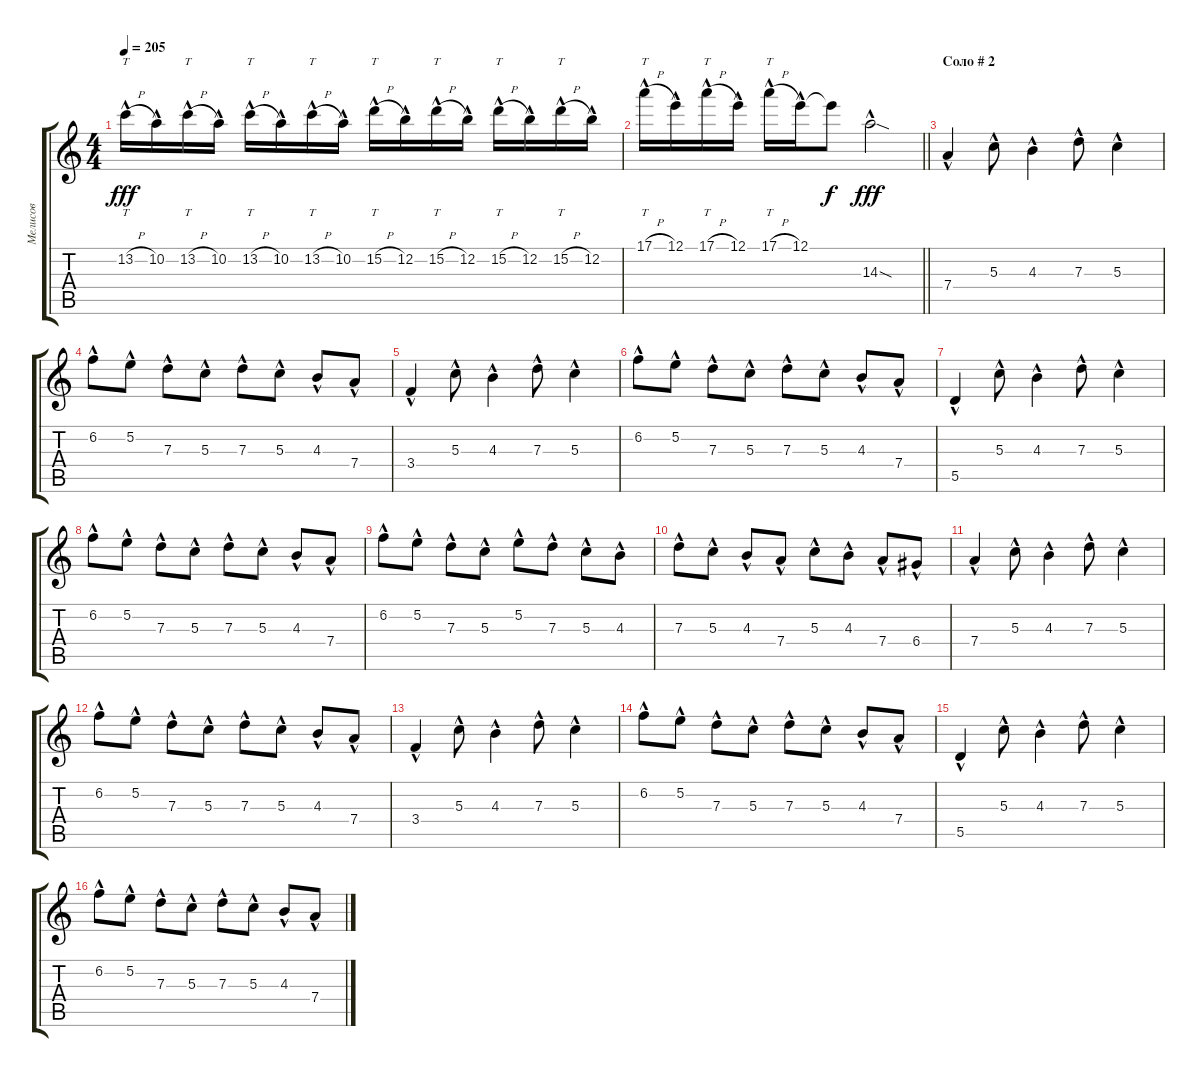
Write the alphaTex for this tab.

\track ("Мелисов" "Мелисов") {instrument overdrivenguitar}
\staff {score tabs}
\tuning (E4 B3 G3 D3 A2 E2) {hide}
\ts (4 4)
\tempo 205
\clef g2
\ks c
13.2{h hac}.16{tt dy fff} 10.2{hac}.16 13.2{h hac}.16{tt} 10.2{hac}.16 13.2{h hac}.16{tt} 10.2{hac}.16 13.2{h hac}.16{tt} 10.2{hac}.16 15.2{h hac}.16{tt} 12.2{hac}.16 15.2{h hac}.16{tt} 12.2{hac}.16 15.2{h hac}.16{tt} 12.2{hac}.16 15.2{h hac}.16{tt} 12.2{hac}.16 |
\barLineRight lightlight
17.1{h hac}.16{tt} 12.1{hac}.16 17.1{h hac}.16{tt} 12.1{hac}.16 17.1{h hac}.16{tt} 12.1{hac}.16 12.1{t}.8{dy f} 14.3{sod hac}.2{dy fff} |
\section ("" "Соло # 2")
7.4{hac}.4{volume 14 balance 4} 5.3{hac}.8 4.3{hac}.4 7.3{hac}.8 5.3{hac}.4 |
6.2{hac}.8 5.2{hac}.8 7.3{hac}.8 5.3{hac}.8 7.3{hac}.8 5.3{hac}.8 4.3{hac}.8 7.4{hac}.8 |
3.4{hac}.4 5.3{hac}.8 4.3{hac}.4 7.3{hac}.8 5.3{hac}.4 |
6.2{hac}.8 5.2{hac}.8 7.3{hac}.8 5.3{hac}.8 7.3{hac}.8 5.3{hac}.8 4.3{hac}.8 7.4{hac}.8 |
5.5{hac}.4 5.3{hac}.8 4.3{hac}.4 7.3{hac}.8 5.3{hac}.4 |
6.2{hac}.8 5.2{hac}.8 7.3{hac}.8 5.3{hac}.8 7.3{hac}.8 5.3{hac}.8 4.3{hac}.8 7.4{hac}.8 |
6.2{hac}.8 5.2{hac}.8 7.3{hac}.8 5.3{hac}.8 5.2{hac}.8 7.3{hac}.8 5.3{hac}.8 4.3{hac}.8 |
7.3{hac}.8 5.3{hac}.8 4.3{hac}.8 7.4{hac}.8 5.3{hac}.8 4.3{hac}.8 7.4{hac}.8 6.4{hac}.8 |
7.4{hac}.4 5.3{hac}.8 4.3{hac}.4 7.3{hac}.8 5.3{hac}.4 |
6.2{hac}.8 5.2{hac}.8 7.3{hac}.8 5.3{hac}.8 7.3{hac}.8 5.3{hac}.8 4.3{hac}.8 7.4{hac}.8 |
3.4{hac}.4 5.3{hac}.8 4.3{hac}.4 7.3{hac}.8 5.3{hac}.4 |
6.2{hac}.8 5.2{hac}.8 7.3{hac}.8 5.3{hac}.8 7.3{hac}.8 5.3{hac}.8 4.3{hac}.8 7.4{hac}.8 |
5.5{hac}.4 5.3{hac}.8 4.3{hac}.4 7.3{hac}.8 5.3{hac}.4 |
6.2{hac}.8 5.2{hac}.8 7.3{hac}.8 5.3{hac}.8 7.3{hac}.8 5.3{hac}.8 4.3{hac}.8 7.4{hac}.8
